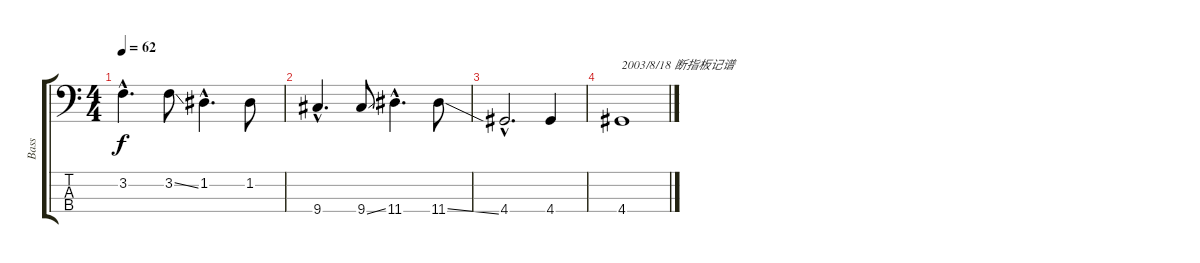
\track ("Bass" "Bass") {instrument electricbassfinger}
\staff {score tabs}
\tuning (G2 D2 A1 E1) {hide}
\ts (4 4)
\tempo 62
\clef f4
\ks c
3.2{hac}.4{d dy f} 3.2{ss}.8 1.2{hac}.4{d} 1.2.8 |
9.4{hac}.4{d} 9.4{ss}.8 11.4{hac}.4{d} 11.4{ss}.8 |
4.4{hac}.2{d} 4.4.4{volume 11} |
4.4.1{txt "2003/8/18 断指板记谱" volume 9}
